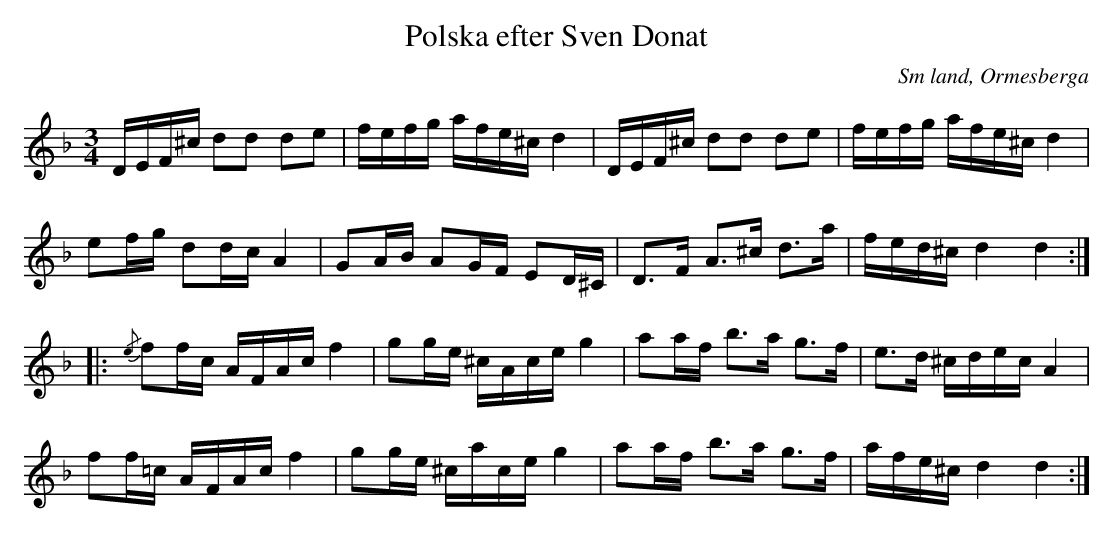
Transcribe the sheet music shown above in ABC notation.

X:1
T:Polska efter Sven Donat
L:1/16
M:3/4
O:Sm land, Ormesberga
K:Dm
DEF^c d2d2 d2e2 | fefg afe^c d4 | DEF^c d2d2 d2e2 | fefg afe^c d4 |
e2fg d2dc A4 | G2AB A2GF E2D^C | D2>F2 A2>^c2 d2>a2 | fed^c d4 d4 ::
{/e}f2fc AFAc f4 | g2ge ^cAce g4 | a2af b2>a2 g2>f2 | e2>d2 ^cdec A4 |
f2f=c AFAc f4 | g2ge ^cace g4 | a2af b2>a2 g2>f2 | afe^c d4 d4 :|
